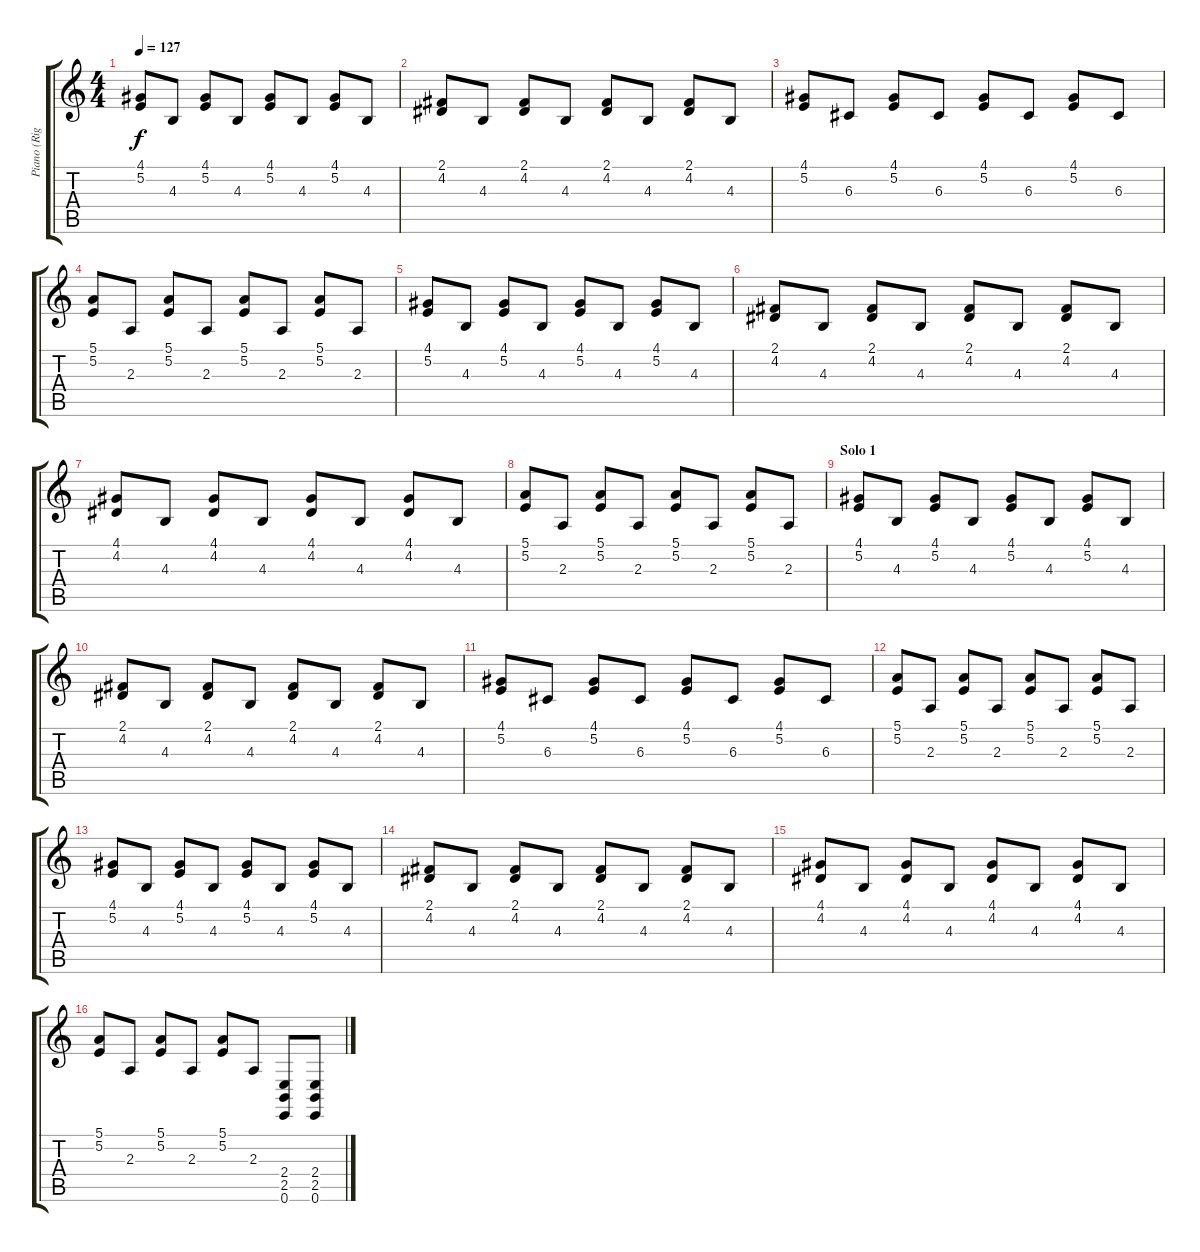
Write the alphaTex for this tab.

\track ("Piano (Right Hand)" "Piano (Rig") {instrument electricgrandpiano}
\staff {score tabs}
\tuning (E4 B3 G3 D3 A2 E2) {hide}
\ts (4 4)
\tempo 127
\clef g2
\ks c
(4.1 5.2).8{dy f} 4.3.8 (4.1 5.2).8 4.3.8 (4.1 5.2).8 4.3.8 (4.1 5.2).8 4.3.8 |
(2.1 4.2).8 4.3.8 (2.1 4.2).8 4.3.8 (2.1 4.2).8 4.3.8 (2.1 4.2).8 4.3.8 |
(4.1 5.2).8 6.3.8 (4.1 5.2).8 6.3.8 (4.1 5.2).8 6.3.8 (4.1 5.2).8 6.3.8 |
(5.1 5.2).8 2.3.8 (5.1 5.2).8 2.3.8 (5.1 5.2).8 2.3.8 (5.1 5.2).8 2.3.8 |
(4.1 5.2).8 4.3.8 (4.1 5.2).8 4.3.8 (4.1 5.2).8 4.3.8 (4.1 5.2).8 4.3.8 |
(2.1 4.2).8 4.3.8 (2.1 4.2).8 4.3.8 (2.1 4.2).8 4.3.8 (2.1 4.2).8 4.3.8 |
(4.1 4.2).8 4.3.8 (4.1 4.2).8 4.3.8 (4.1 4.2).8 4.3.8 (4.1 4.2).8 4.3.8 |
(5.1 5.2).8 2.3.8 (5.1 5.2).8 2.3.8 (5.1 5.2).8 2.3.8 (5.1 5.2).8 2.3.8 |
\section ("" "Solo 1")
(4.1 5.2).8 4.3.8 (4.1 5.2).8 4.3.8 (4.1 5.2).8 4.3.8 (4.1 5.2).8 4.3.8 |
(2.1 4.2).8 4.3.8 (2.1 4.2).8 4.3.8 (2.1 4.2).8 4.3.8 (2.1 4.2).8 4.3.8 |
(4.1 5.2).8 6.3.8 (4.1 5.2).8 6.3.8 (4.1 5.2).8 6.3.8 (4.1 5.2).8 6.3.8 |
(5.1 5.2).8 2.3.8 (5.1 5.2).8 2.3.8 (5.1 5.2).8 2.3.8 (5.1 5.2).8 2.3.8 |
(4.1 5.2).8 4.3.8 (4.1 5.2).8 4.3.8 (4.1 5.2).8 4.3.8 (4.1 5.2).8 4.3.8 |
(2.1 4.2).8 4.3.8 (2.1 4.2).8 4.3.8 (2.1 4.2).8 4.3.8 (2.1 4.2).8 4.3.8 |
(4.1 4.2).8 4.3.8 (4.1 4.2).8 4.3.8 (4.1 4.2).8 4.3.8 (4.1 4.2).8 4.3.8 |
(5.1 5.2).8 2.3.8 (5.1 5.2).8 2.3.8 (5.1 5.2).8 2.3.8 (2.4 2.5 0.6).8 (2.4 2.5 0.6).8
